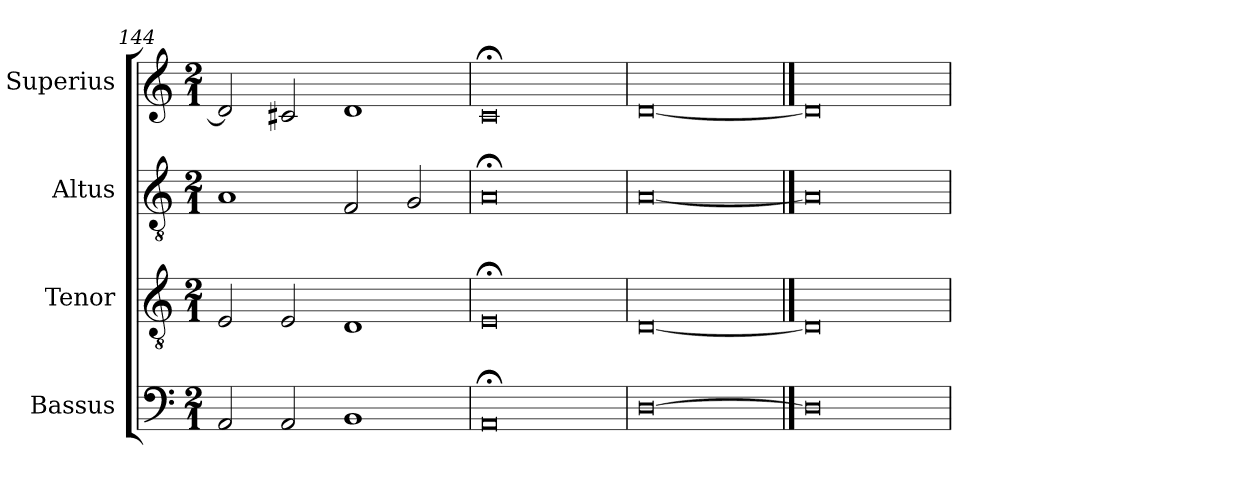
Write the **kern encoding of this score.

**kern	**kern	**kern	**kern
*part4	*part3	*part2	*part1
*staff4	*staff3	*staff2	*staff1
*I"Bassus	*I"Tenor	*I"Altus	*I"Superius
*I'B	*I'T	*I'A	*I'S
*clefF4	*clefGv2	*clefGv2	*clefG2
*k[]	*k[]	*k[]	*k[]
*C:	*C:	*C:	*C:
*M2/1	*M2/1	*M2/1	*M2/1
=144	=144	=144	=144
2AA	2E	1A	2d]
2AA	2E	.	2c#X
1BB	1D	2F	1d
.	.	2G	.
=145	=145	=145	=145
0AA;<	0E;<	0A;<	0c;<
=146	=146	=146	=146
[0D	[0D	[0A	[0d
==147	==147	==147	==147
0D]	0D]	0A]	0d]
=	=	=	=
*-	*-	*-	*-
